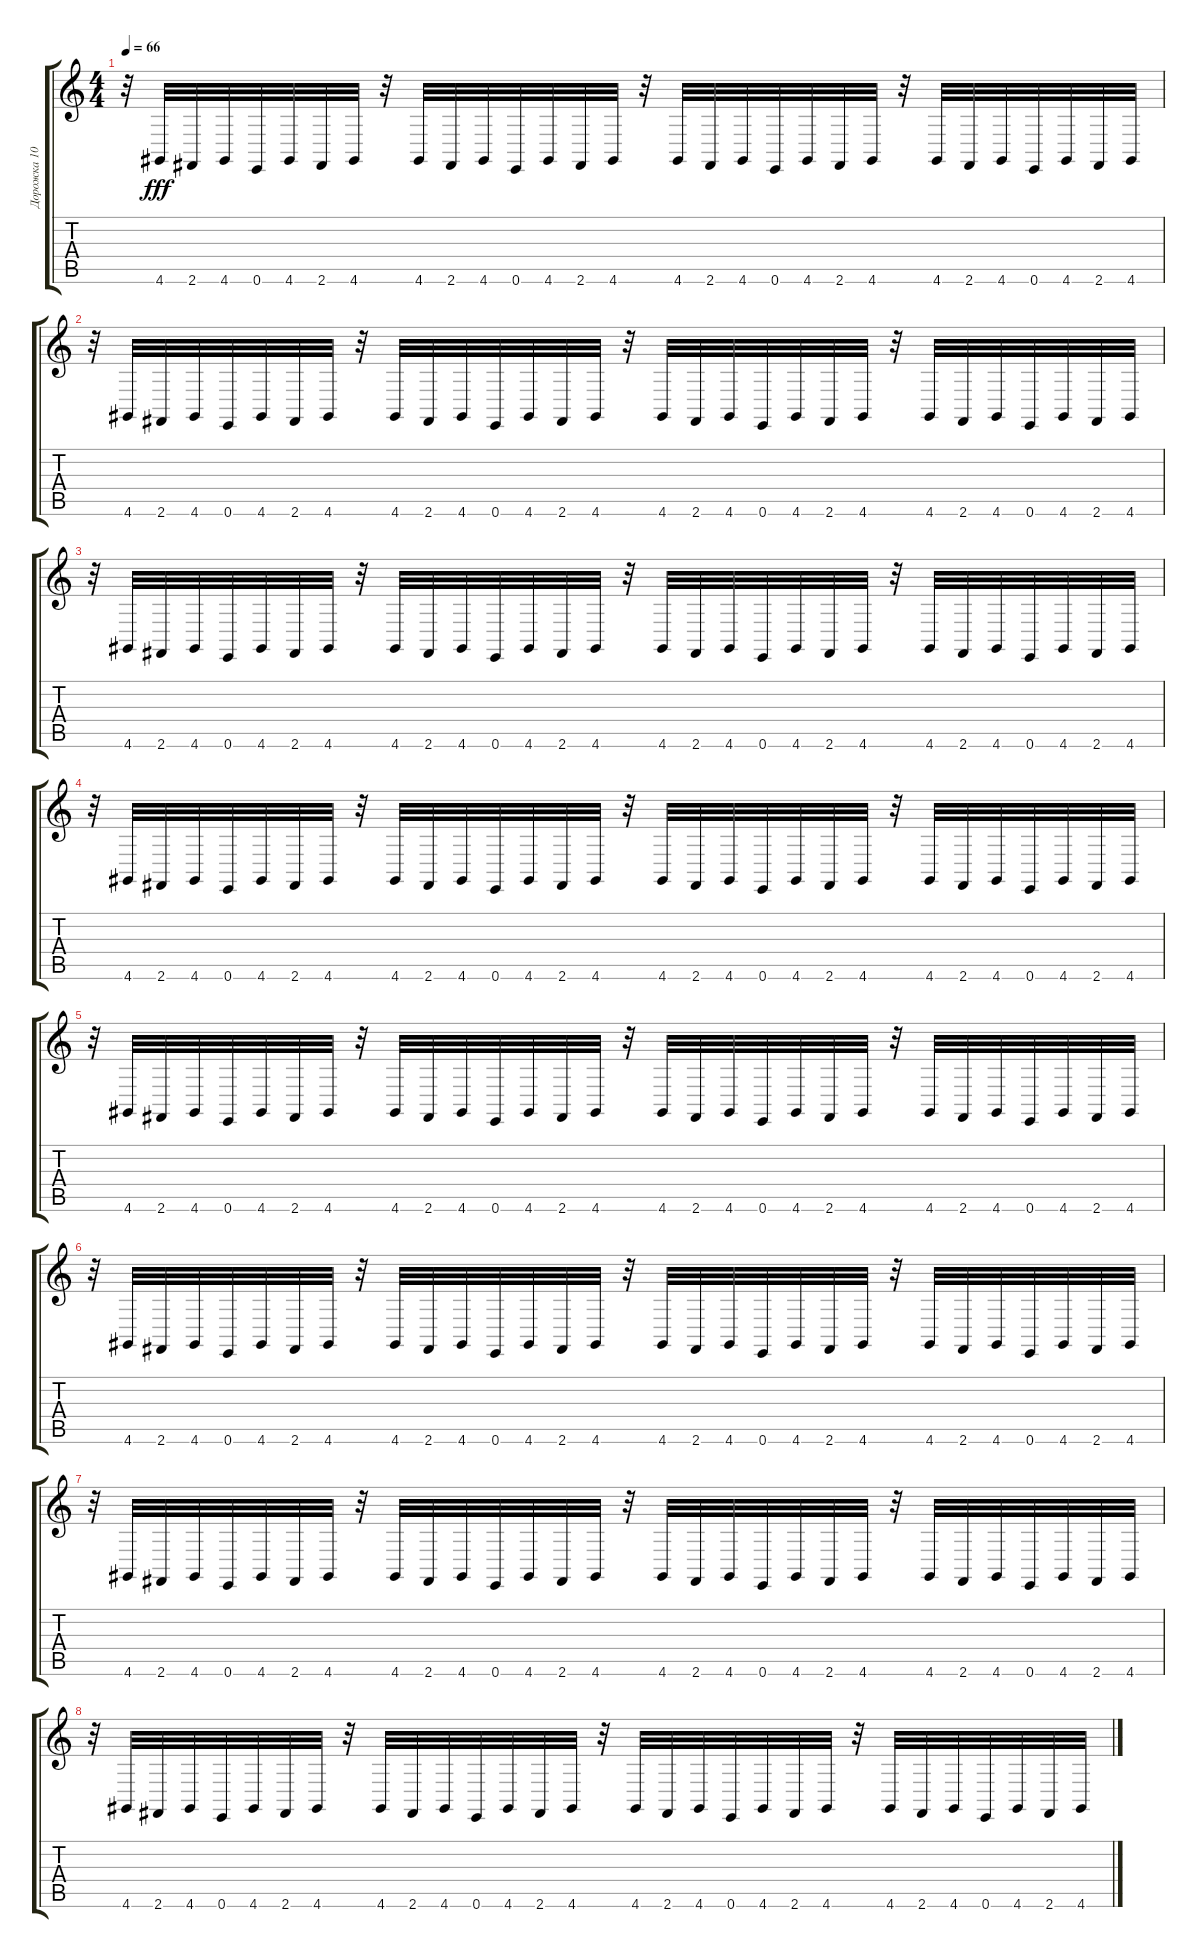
\track ("Дорожка 10" "Дорожка 10") {instrument acousticgrandpiano}
\staff {score tabs}
\tuning (E4 B3 G3 D3 A2 E2) {hide}
\ts (4 4)
\tempo 66
\clef g2
\ks c
r.32{dy fff} 4.6.32 2.6.32 4.6.32 0.6.32 4.6.32 2.6.32 4.6.32 r.32 4.6.32 2.6.32 4.6.32 0.6.32 4.6.32 2.6.32 4.6.32 r.32 4.6.32 2.6.32 4.6.32 0.6.32 4.6.32 2.6.32 4.6.32 r.32 4.6.32 2.6.32 4.6.32 0.6.32 4.6.32 2.6.32 4.6.32 |
r.32 4.6.32 2.6.32 4.6.32 0.6.32 4.6.32 2.6.32 4.6.32 r.32 4.6.32 2.6.32 4.6.32 0.6.32 4.6.32 2.6.32 4.6.32 r.32 4.6.32 2.6.32 4.6.32 0.6.32 4.6.32 2.6.32 4.6.32 r.32 4.6.32 2.6.32 4.6.32 0.6.32 4.6.32 2.6.32 4.6.32 |
r.32 4.6.32 2.6.32 4.6.32 0.6.32 4.6.32 2.6.32 4.6.32 r.32 4.6.32 2.6.32 4.6.32 0.6.32 4.6.32 2.6.32 4.6.32 r.32 4.6.32 2.6.32 4.6.32 0.6.32 4.6.32 2.6.32 4.6.32 r.32 4.6.32 2.6.32 4.6.32 0.6.32 4.6.32 2.6.32 4.6.32 |
r.32 4.6.32 2.6.32 4.6.32 0.6.32 4.6.32 2.6.32 4.6.32 r.32 4.6.32 2.6.32 4.6.32 0.6.32 4.6.32 2.6.32 4.6.32 r.32 4.6.32 2.6.32 4.6.32 0.6.32 4.6.32 2.6.32 4.6.32 r.32 4.6.32 2.6.32 4.6.32 0.6.32 4.6.32 2.6.32 4.6.32 |
r.32 4.6.32 2.6.32 4.6.32 0.6.32 4.6.32 2.6.32 4.6.32 r.32 4.6.32 2.6.32 4.6.32 0.6.32 4.6.32 2.6.32 4.6.32 r.32 4.6.32 2.6.32 4.6.32 0.6.32 4.6.32 2.6.32 4.6.32 r.32 4.6.32 2.6.32 4.6.32 0.6.32 4.6.32 2.6.32 4.6.32 |
r.32 4.6.32 2.6.32 4.6.32 0.6.32 4.6.32 2.6.32 4.6.32 r.32 4.6.32 2.6.32 4.6.32 0.6.32 4.6.32 2.6.32 4.6.32 r.32 4.6.32 2.6.32 4.6.32 0.6.32 4.6.32 2.6.32 4.6.32 r.32 4.6.32 2.6.32 4.6.32 0.6.32 4.6.32 2.6.32 4.6.32 |
r.32 4.6.32 2.6.32 4.6.32 0.6.32 4.6.32 2.6.32 4.6.32 r.32 4.6.32 2.6.32 4.6.32 0.6.32 4.6.32 2.6.32 4.6.32 r.32 4.6.32 2.6.32 4.6.32 0.6.32 4.6.32 2.6.32 4.6.32 r.32 4.6.32 2.6.32 4.6.32 0.6.32 4.6.32 2.6.32 4.6.32 |
r.32 4.6.32 2.6.32 4.6.32 0.6.32 4.6.32 2.6.32 4.6.32 r.32 4.6.32 2.6.32 4.6.32 0.6.32 4.6.32 2.6.32 4.6.32 r.32 4.6.32 2.6.32 4.6.32 0.6.32 4.6.32 2.6.32 4.6.32 r.32 4.6.32 2.6.32 4.6.32 0.6.32 4.6.32 2.6.32 4.6.32
